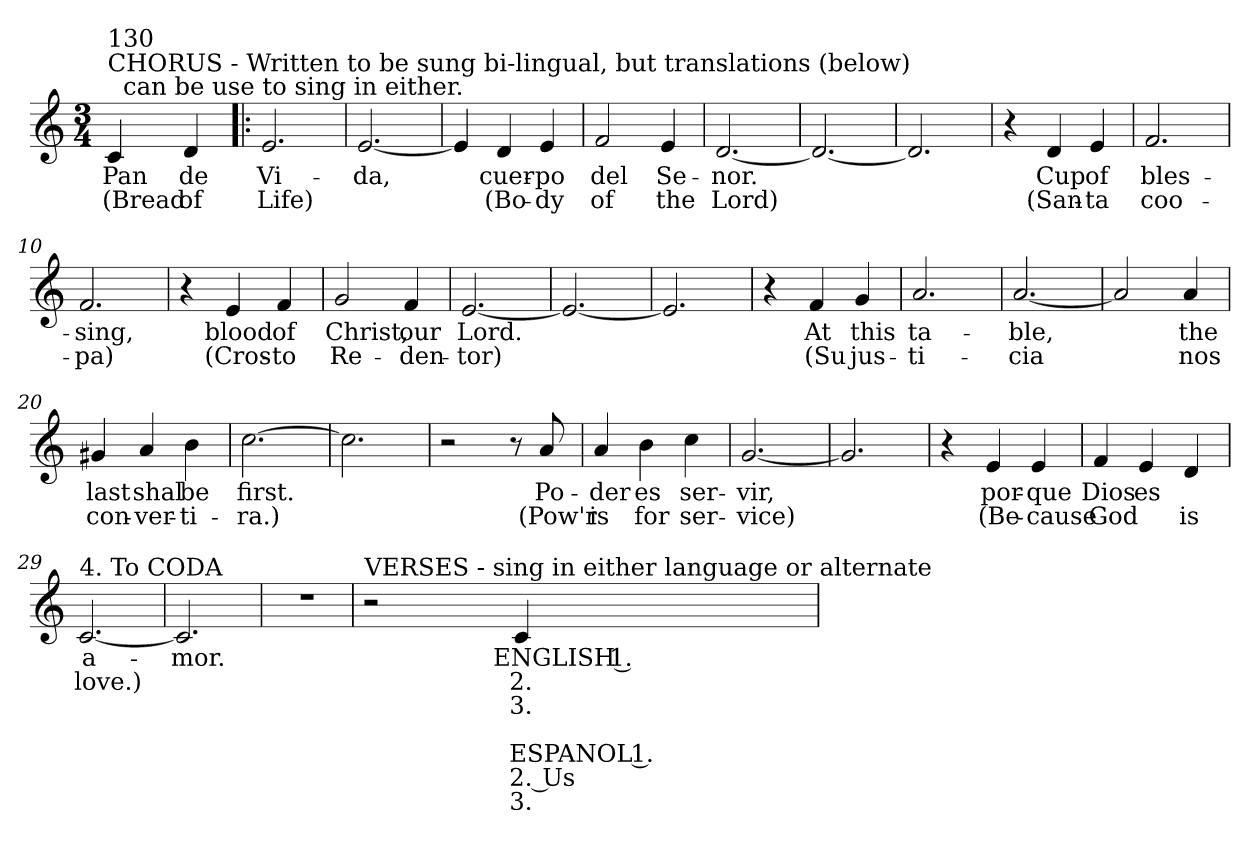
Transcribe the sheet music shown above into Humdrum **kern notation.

**kern	**text	**text	**text	**text	**text	**text	**text
*part1	*part1	*part1	*part1	*part1	*part1	*part1	*part1
*staff1	*staff1	*staff1	*staff1	*staff1	*staff1	*staff1	*staff1
*clefG2	*	*	*	*	*	*	*
*k[]	*	*	*	*	*	*	*
*C:	*	*	*	*	*	*	*
*M3/4	*	*	*	*	*	*	*
=	=	=	=	=	=	=	=
!LO:TX:a:t=CHORUS - Written to be sung bi-lingual, but translations (below)\n                    can be use to sing in either.	!	!	!	!	!	!	!
!LO:TX:a:t=130	!	!	!	!	!	!	!
4c/	Pan	(Bread	.	.	.	.	.
4d/	de	of	.	.	.	.	.
=1!|:	=1!|:	=1!|:	=1!|:	=1!|:	=1!|:	=1!|:	=1!|:
2.e/	Vi-	Life)	.	.	.	.	.
=2	=2	=2	=2	=2	=2	=2	=2
[2.e/	-da,	.	.	.	.	.	.
=3	=3	=3	=3	=3	=3	=3	=3
4e/]	.	.	.	.	.	.	.
4d/	cuer-	(Bo-	.	.	.	.	.
4e/	-po	-dy	.	.	.	.	.
=4	=4	=4	=4	=4	=4	=4	=4
2f/	del	of	.	.	.	.	.
4e/	Se-	the	.	.	.	.	.
=5	=5	=5	=5	=5	=5	=5	=5
[2.d/	-nor.	Lord)	.	.	.	.	.
=6	=6	=6	=6	=6	=6	=6	=6
2.d/_	.	.	.	.	.	.	.
=7	=7	=7	=7	=7	=7	=7	=7
2.d/]	.	.	.	.	.	.	.
!!LO:LB:g=z
=8	=8	=8	=8	=8	=8	=8	=8
4r	.	.	.	.	.	.	.
4d/	Cup	(San-	.	.	.	.	.
4e/	of	-ta	.	.	.	.	.
=9	=9	=9	=9	=9	=9	=9	=9
2.f/	bles-	coo-	.	.	.	.	.
=10	=10	=10	=10	=10	=10	=10	=10
2.f/	-sing,	-pa)	.	.	.	.	.
=11	=11	=11	=11	=11	=11	=11	=11
4r	.	.	.	.	.	.	.
4e/	blood	(Cros-	.	.	.	.	.
4f/	of	-to	.	.	.	.	.
=12	=12	=12	=12	=12	=12	=12	=12
2g/	Christ,	Re-	.	.	.	.	.
4f/	our	-den-	.	.	.	.	.
=13	=13	=13	=13	=13	=13	=13	=13
[2.e/	Lord.	-tor)	.	.	.	.	.
=14	=14	=14	=14	=14	=14	=14	=14
2.e/_	.	.	.	.	.	.	.
=15	=15	=15	=15	=15	=15	=15	=15
2.e/]	.	.	.	.	.	.	.
!!LO:LB:g=z
=16	=16	=16	=16	=16	=16	=16	=16
4r	.	.	.	.	.	.	.
4f/	At	(Su	.	.	.	.	.
4g/	this	jus-	.	.	.	.	.
=17	=17	=17	=17	=17	=17	=17	=17
2.a/	ta-	-ti-	.	.	.	.	.
=18	=18	=18	=18	=18	=18	=18	=18
[2.a/	-ble,	-cia	.	.	.	.	.
=19	=19	=19	=19	=19	=19	=19	=19
2a/]	.	.	.	.	.	.	.
4a/	the	nos	.	.	.	.	.
=20	=20	=20	=20	=20	=20	=20	=20
4g#X/	last	con-	.	.	.	.	.
4a/	shal	-ver-	.	.	.	.	.
4b\	be	-ti-	.	.	.	.	.
=21	=21	=21	=21	=21	=21	=21	=21
[2.cc\	first.	-ra.)	.	.	.	.	.
=22	=22	=22	=22	=22	=22	=22	=22
2.cc\]	.	.	.	.	.	.	.
=23	=23	=23	=23	=23	=23	=23	=23
2r	.	.	.	.	.	.	.
8r	.	.	.	.	.	.	.
8a/	Po-	(Pow'r	.	.	.	.	.
!!LO:LB:g=z
=24	=24	=24	=24	=24	=24	=24	=24
4a/	-der	is	.	.	.	.	.
4b\	es	for	.	.	.	.	.
4cc\	ser-	ser-	.	.	.	.	.
=25	=25	=25	=25	=25	=25	=25	=25
[2.g/	-vir,	-vice)	.	.	.	.	.
=26	=26	=26	=26	=26	=26	=26	=26
2.g/]	.	.	.	.	.	.	.
=27	=27	=27	=27	=27	=27	=27	=27
4r	.	.	.	.	.	.	.
4e/	por-	(Be-	.	.	.	.	.
4e/	-que	-cause	.	.	.	.	.
=28	=28	=28	=28	=28	=28	=28	=28
4f/	Dios	God	.	.	.	.	.
4e/	es	.	.	.	.	.	.
4d/	.	is	.	.	.	.	.
=29	=29	=29	=29	=29	=29	=29	=29
!LO:TX:a:t=4. To CODA	!	!	!	!	!	!	!
[2.c/	a-	love.)	.	.	.	.	.
=30	=30	=30	=30	=30	=30	=30	=30
2.c/]	-mor.	.	.	.	.	.	.
=31	=31	=31	=31	=31	=31	=31	=31
2.r	.	.	.	.	.	.	.
!!LO:LB:g=z
=32	=32	=32	=32	=32	=32	=32	=32
!LO:TX:a:t=VERSES - sing in either language or alternate	!	!	!	!	!	!	!
2r	.	.	.	.	.	.	.
4c/	ENGLISH 1.	2.	3.	.	ESPANOL 1.	2. Us-	3.
=	=	=	=	=	=	=	=
*-	*-	*-	*-	*-	*-	*-	*-
